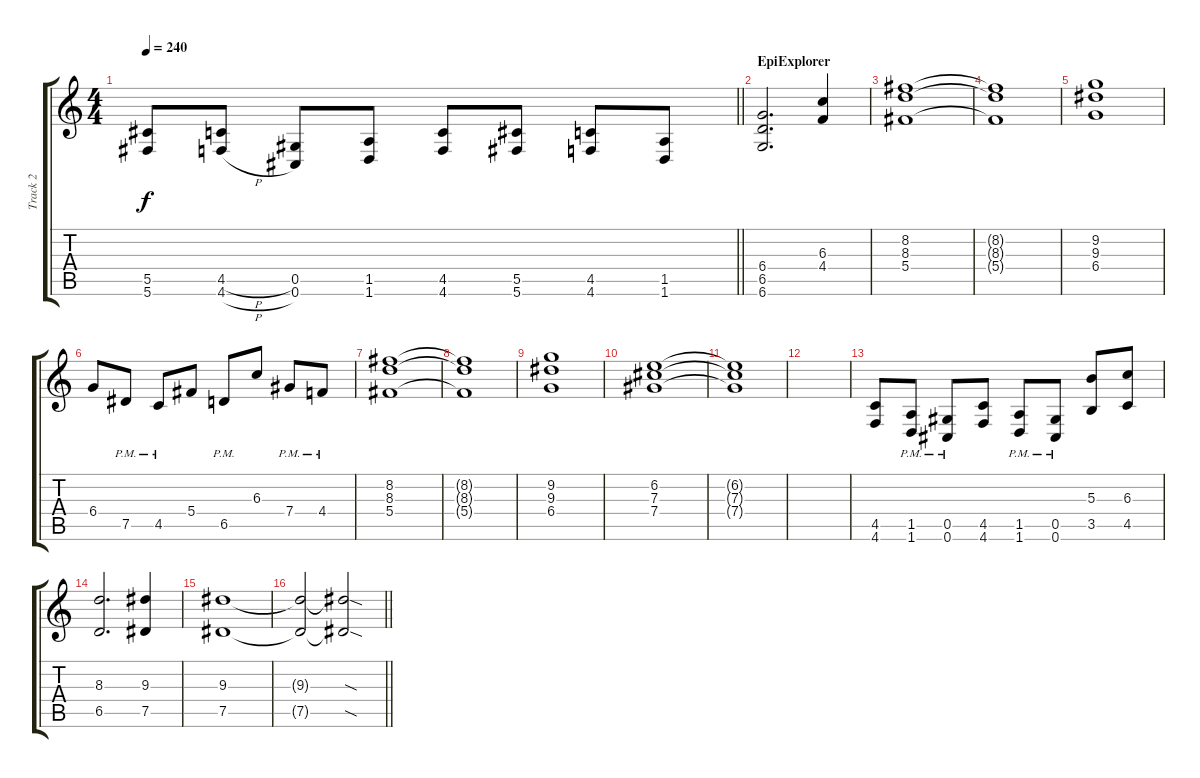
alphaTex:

\track ("Track 2" "Track 2") {instrument distortionguitar}
\staff {score tabs}
\tuning (Eb4 Bb3 Gb3 Db3 Ab2 Db2) {hide}
\ts (4 4)
\tempo 240
\clef g2
\barLineRight lightlight
\ks c
(5.5 5.6).8{dy f} (4.5{h} 4.6{h}).8 (0.5 0.6).8 (1.5 1.6).8 (4.5 4.6).8 (5.5 5.6).8 (4.5 4.6).8 (1.5 1.6).8 |
\section ("" "EpiExplorer")
(6.4 6.5 6.6).2{d} (6.3 4.4).4 |
(8.2 8.3 5.4).1 |
(8.2{t} 8.3{t} 5.4{t}).1 |
(9.2 9.3 6.4).1 |
6.4.8 7.5{pm}.8 4.5{pm}.8 5.4.8 6.5{pm}.8 6.3.8 7.4{pm}.8 4.4{pm}.8 |
(8.2 8.3 5.4).1 |
(8.2{t} 8.3{t} 5.4{t}).1 |
(9.2 9.3 6.4).1 |
(6.2 7.3 7.4).1 |
(6.2{t} 7.3{t} 7.4{t}).1 |
|
(4.5 4.6).8 (1.5{pm} 1.6{pm}).8 (0.5{pm} 0.6{pm}).8 (4.5 4.6).8 (1.5{pm} 1.6{pm}).8 (0.5{pm} 0.6{pm}).8 (5.3 3.5).8 (6.3 4.5).8 |
(8.3 6.5).2{d} (9.3 7.5).4 |
(9.3 7.5).1 |
\barLineRight lightlight
(9.3{t} 7.5{t}).2 (9.3{sod t} 7.5{sod t}).2
